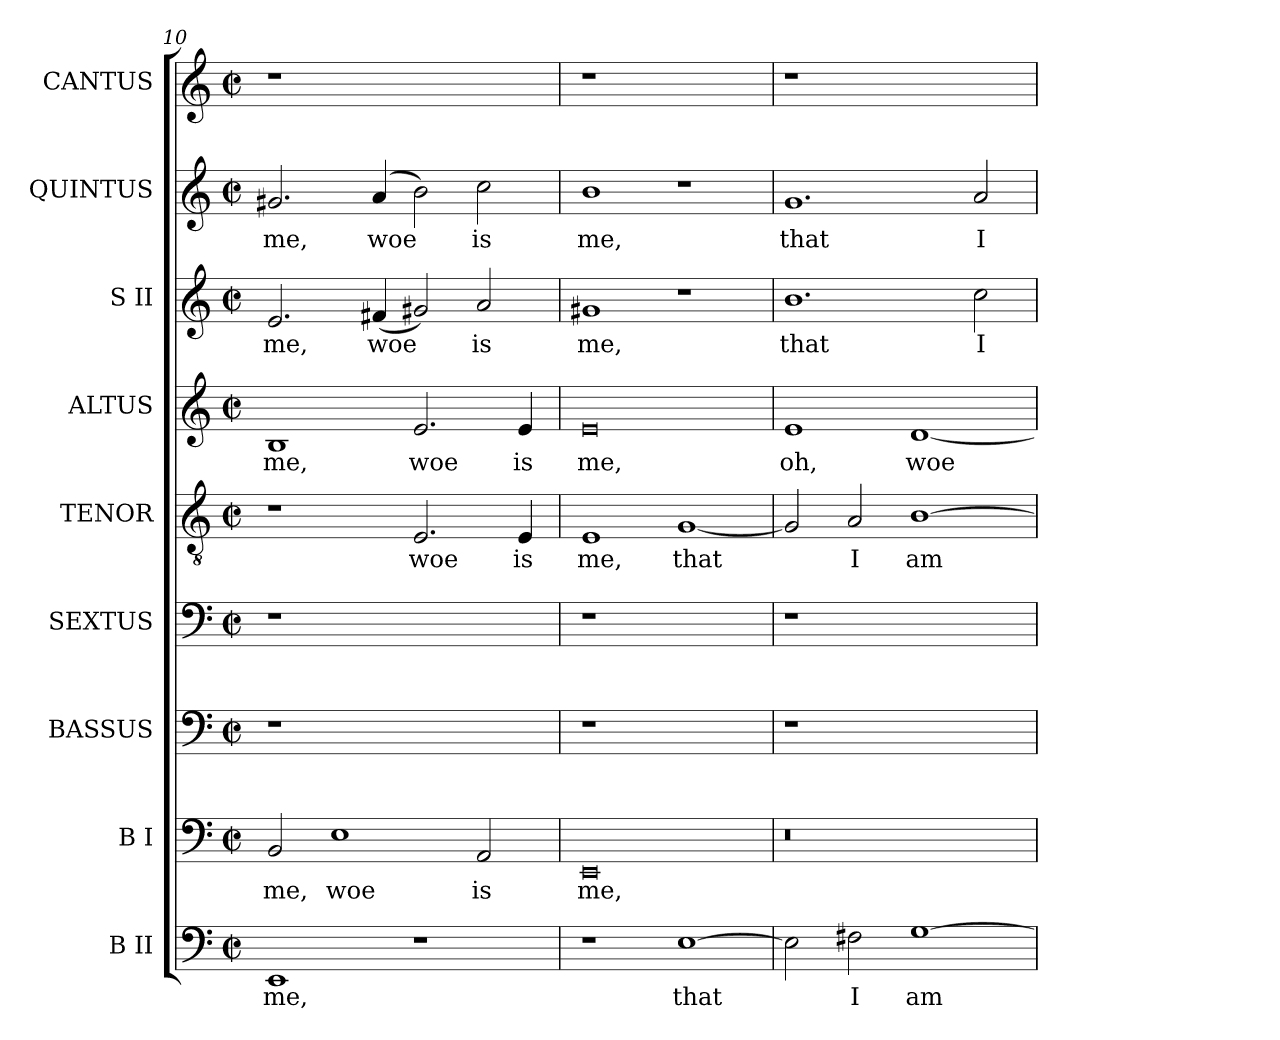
**kern	**text	**kern	**text	**kern	**kern	**kern	**text	**kern	**text	**kern	**text	**kern	**text	**kern
*part9	*part9	*part8	*part8	*part7	*part6	*part5	*part5	*part4	*part4	*part3	*part3	*part2	*part2	*part1
*staff9	*staff9	*staff8	*staff8	*staff7	*staff6	*staff5	*staff5	*staff4	*staff4	*staff3	*staff3	*staff2	*staff2	*staff1
*I"B II	*	*I"B I	*	*I"BASSUS	*I"SEXTUS	*I"TENOR	*	*I"ALTUS	*	*I"S II	*	*I"QUINTUS	*	*I"CANTUS
*I'B II	*	*I'B I	*	*	*	*I'T	*	*I'A	*	*I'S II	*	*	*	*
*clefF4	*	*clefF4	*	*clefF4	*clefF4	*clefGv2	*	*clefG2	*	*clefG2	*	*clefG2	*	*clefG2
*k[]	*	*k[]	*	*k[]	*k[]	*k[]	*	*k[]	*	*k[]	*	*k[]	*	*k[]
*C:	*	*C:	*	*C:	*C:	*C:	*	*C:	*	*C:	*	*C:	*	*C:
*M2/2	*	*M2/2	*	*M2/2	*M2/2	*M2/2	*	*M2/2	*	*M2/2	*	*M2/2	*	*M2/2
*met(c|)	*	*met(c|)	*	*met(c|)	*met(c|)	*met(c|)	*	*met(c|)	*	*met(c|)	*	*met(c|)	*	*met(c|)
=10	=10	=10	=10	=10	=10	=10	=10	=10	=10	=10	=10	=10	=10	=10
!	!LO:LY:b:cj	!	!LO:LY:b	!	!	!	!	!	!LO:LY:b:rj	!	!LO:LY:b:cj	!	!LO:LY:b:rj	!
1EE	me,	2BB/	me,	1r	1r	1r	.	1B	me,	2.e/	me,	2.g#X/	me,	1r
!	!	!	!LO:LY:b	!	!	!	!	!	!	!	!	!	!	!
.	.	1E	woe	.	.	.	.	.	.	.	.	.	.	.
!	!	!	!	!	!	!	!	!	!	!	!LO:LY:b:cj	!	!LO:LY:b:rj	!
.	.	.	.	.	.	.	.	.	.	(<4f#X/	woe	(>4a/	woe	.
!	!	!	!	!	!	!	!LO:LY:b:cj	!	!LO:LY:b:rj	!	!LO:LY:b:cj	!	!LO:LY:b:rj	!
1r	.	.	.	1ryy	1ryy	2.E/	woe	2.e/	woe	2g#X/)	.	2b\)	.	1ryy
!	!	!	!LO:LY:b	!	!	!	!	!	!	!	!LO:LY:b:cj	!	!LO:LY:b:rj	!
.	.	2AA/	is	.	.	.	.	.	.	2a/	is	2cc\	is	.
!	!	!	!	!	!	!	!LO:LY:b:cj	!	!LO:LY:b:rj	!	!	!	!	!
.	.	.	.	.	.	4E/	is	4e/	is	.	.	.	.	.
!!LO:PB:g=z
=11	=11	=11	=11	=11	=11	=11	=11	=11	=11	=11	=11	=11	=11	=11
!	!	!	!LO:LY:b	!	!	!	!LO:LY:b:cj	!	!LO:LY:b:rj	!	!LO:LY:b:cj	!	!LO:LY:b:rj	!
1r	.	0EE	me,	1r	1r	1E	me,	0e	me,	1g#X	me,	1b	me,	1r
!	!LO:LY:b:cj	!	!	!	!	!	!LO:LY:b:cj	!	!	!	!	!	!	!
[>1E	that	.	.	1ryy	1ryy	[<1G	that	.	.	1r	.	1r	.	1ryy
=12	=12	=12	=12	=12	=12	=12	=12	=12	=12	=12	=12	=12	=12	=12
!	!LO:LY:b:cj	!	!	!	!	!	!LO:LY:b:cj	!	!LO:LY:b:rj	!	!LO:LY:b:cj	!	!LO:LY:b:rj	!
2E\]	.	0r	.	1r	1r	2G/]	.	1e	oh,	1.b	that	1.g	that	1r
!	!LO:LY:b:cj	!	!	!	!	!	!LO:LY:b:cj	!	!	!	!	!	!	!
2F#X\	I	.	.	.	.	2A/	I	.	.	.	.	.	.	.
!	!LO:LY:b:cj	!	!	!	!	!	!LO:LY:b:cj	!	!LO:LY:b:rj	!	!	!	!	!
[>1G	am	.	.	1ryy	1ryy	[>1B	am	[<1d	woe	.	.	.	.	1ryy
!	!	!	!	!	!	!	!	!	!	!	!LO:LY:b:cj	!	!LO:LY:b:rj	!
.	.	.	.	.	.	.	.	.	.	2cc\	I	2a/	I	.
=	=	=	=	=	=	=	=	=	=	=	=	=	=	=
*-	*-	*-	*-	*-	*-	*-	*-	*-	*-	*-	*-	*-	*-	*-
